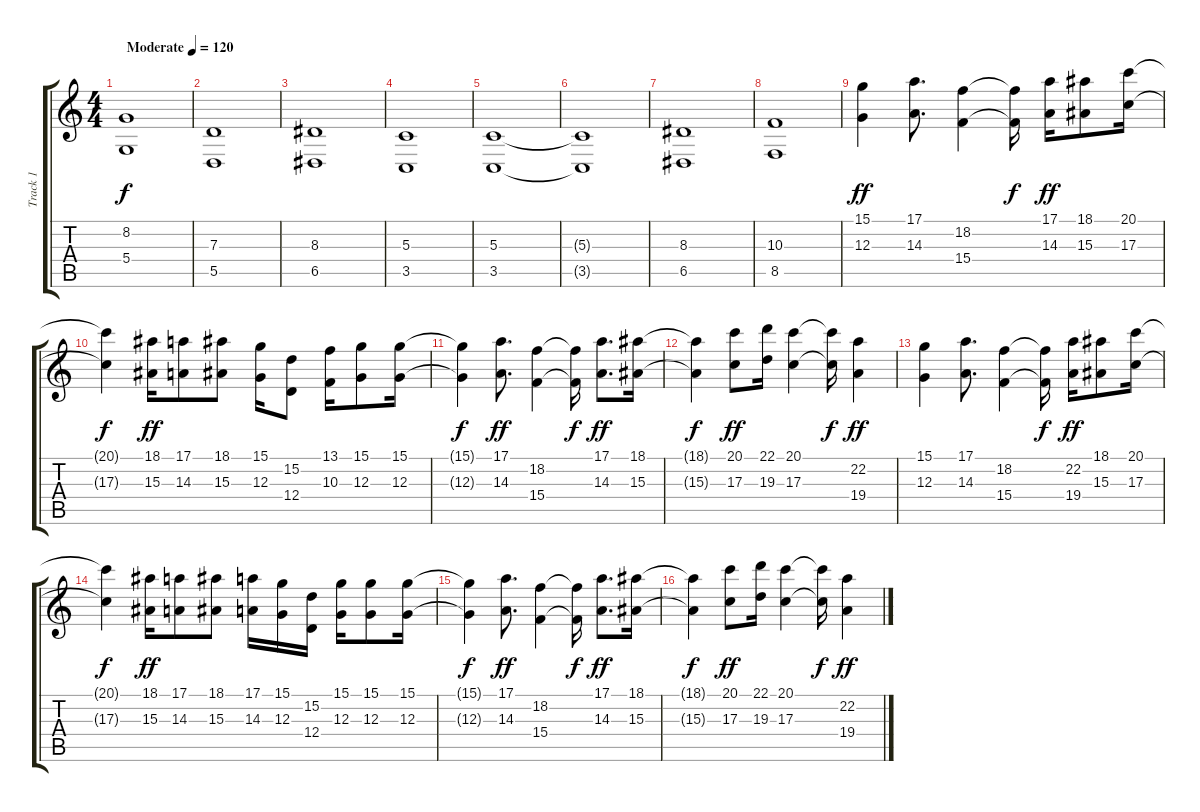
\track ("Track 1" "Track 1") {instrument drawbarorgan}
\staff {score tabs}
\tuning (E4 B3 G3 D3 A2 E2) {hide}
\ts (4 4)
\tempo (120 "Moderate")
\clef g2
\ks c
(8.2 5.4).1{dy f instrument drawbarorgan} |
(7.3 5.5).1 |
(8.3 6.5).1 |
(5.3 3.5).1 |
(5.3 3.5).1{instrument stringensemble1} |
(5.3{t} 3.5{t}).1 |
(8.3 6.5).1 |
(10.3 8.5).1 |
(15.1 12.3).4{dy ff} (17.1 14.3).8{d} (18.2 15.4).4 (18.2{t} 15.4{t}).16{dy f} (17.1 14.3).16{dy ff} (18.1 15.3).8 (20.1 17.3).16 |
(20.1{t} 17.3{t}).4{dy f} (18.1 15.3).16{dy ff} (17.1 14.3).8 (18.1 15.3).8 (15.1 12.3).16 (15.2 12.4).8 (13.1 10.3).16 (15.1 12.3).8 (15.1 12.3).16 |
(15.1{t} 12.3{t}).4{dy f} (17.1 14.3).8{d dy ff} (18.2 15.4).4 (18.2{t} 15.4{t}).16{dy f} (17.1 14.3).8{d dy ff} (18.1 15.3).16 |
(18.1{t} 15.3{t}).4{dy f} (20.1 17.3).8{dy ff} (22.1 19.3).16 (20.1 17.3).4 (20.1{t} 17.3{t}).16{dy f} (22.2 19.4).4{dy ff} |
(15.1 12.3).4 (17.1 14.3).8{d} (18.2 15.4).4 (18.2{t} 15.4{t}).16{dy f} (22.2 19.4).16{dy ff} (18.1 15.3).8 (20.1 17.3).16 |
(20.1{t} 17.3{t}).4{dy f} (18.1 15.3).16{dy ff} (17.1 14.3).8 (18.1 15.3).8 (17.1 14.3).16 (15.1 12.3).16 (15.2 12.4).16 (15.1 12.3).16 (15.1 12.3).8 (15.1 12.3).16 |
(15.1{t} 12.3{t}).4{dy f} (17.1 14.3).8{d dy ff} (18.2 15.4).4 (18.2{t} 15.4{t}).16{dy f} (17.1 14.3).8{d dy ff} (18.1 15.3).16 |
(18.1{t} 15.3{t}).4{dy f} (20.1 17.3).8{dy ff} (22.1 19.3).16 (20.1 17.3).4 (20.1{t} 17.3{t}).16{dy f} (22.2 19.4).4{dy ff}
